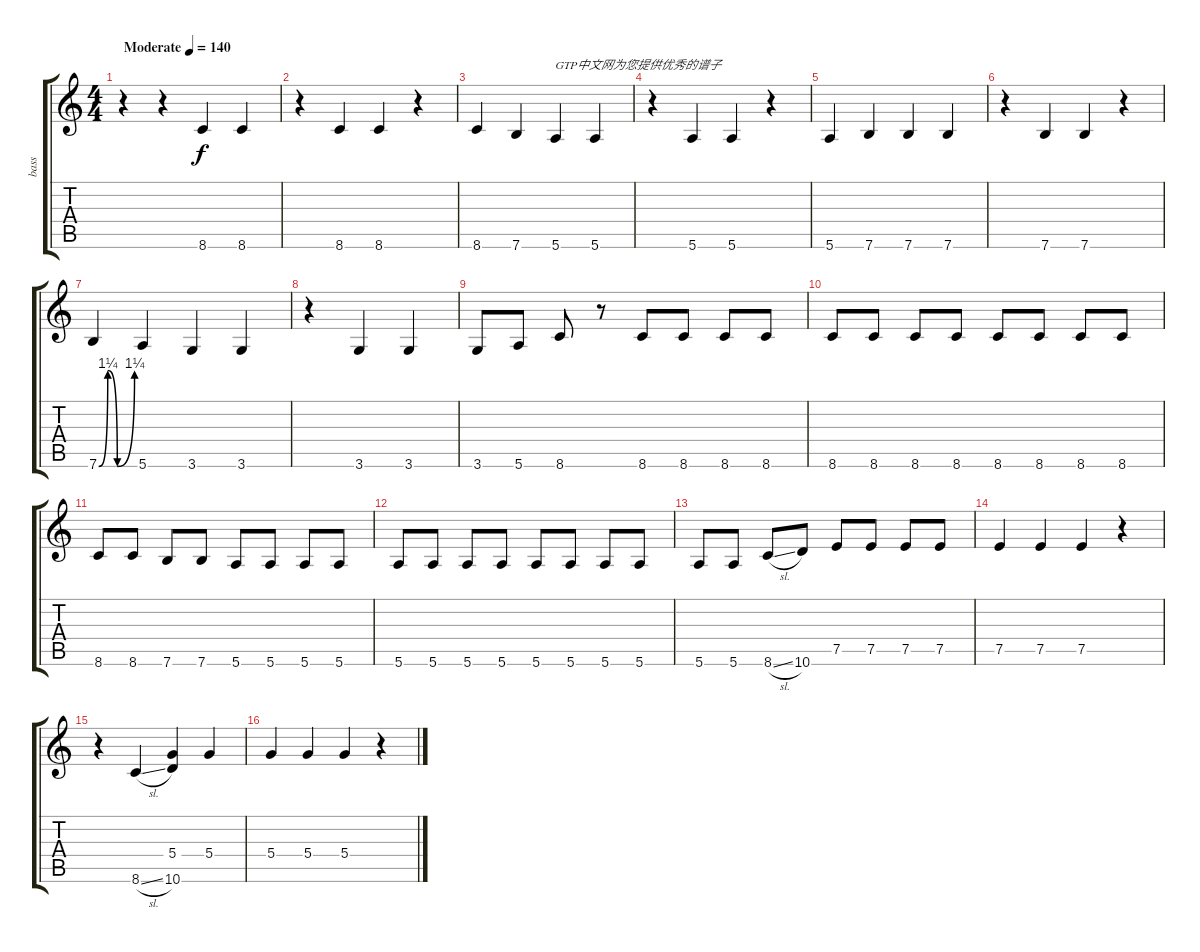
\track ("bass" "bass") {instrument electricbasspick}
\staff {score tabs}
\tuning (E4 B3 G3 D3 A2 E2) {hide}
\ts (4 4)
\tempo (140 "Moderate")
\clef g2
\ks c
r.4{dy f instrument electricbasspick} r.4 8.6.4 8.6.4 |
r.4 8.6.4 8.6.4 r.4 |
8.6.4 7.6.4 5.6.4{txt "GTP中文网为您提供优秀的谱子"} 5.6.4 |
r.4 5.6.4 5.6.4 r.4 |
5.6.4 7.6.4 7.6.4 7.6.4 |
r.4 7.6.4 7.6.4 r.4 |
7.6{be (custom 0 0 15 5 31 0 60 5)}.4 5.6.4 3.6.4 3.6.4 |
r.4 3.6.4 3.6.4 |
3.6.8 5.6.8 8.6.8 r.8 8.6.8 8.6.8 8.6.8 8.6.8 |
8.6.8 8.6.8 8.6.8 8.6.8 8.6.8 8.6.8 8.6.8 8.6.8 |
8.6.8 8.6.8 7.6.8 7.6.8 5.6.8 5.6.8 5.6.8 5.6.8 |
5.6.8 5.6.8 5.6.8 5.6.8 5.6.8 5.6.8 5.6.8 5.6.8 |
5.6.8 5.6.8 8.6{sl}.8 10.6.8 7.5.8 7.5.8 7.5.8 7.5.8 |
7.5.4 7.5.4 7.5.4 r.4 |
r.4 8.6{sl}.4 (5.4 10.6).4 5.4.4 |
5.4.4 5.4.4 5.4.4 r.4
